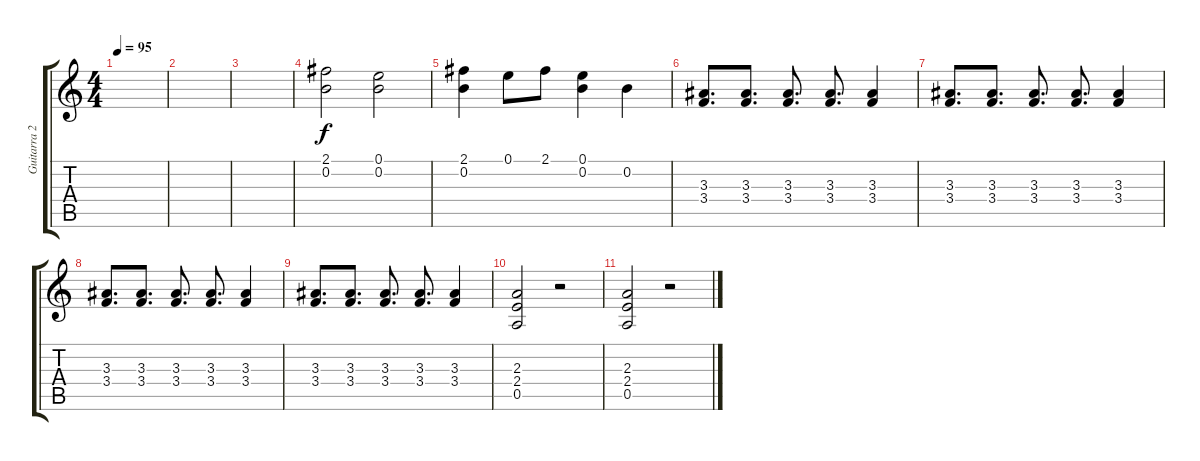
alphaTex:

\track ("Guitarra 2 - Saúl Hernandéz" "Guitarra 2") {instrument electricguitarclean}
\staff {score tabs}
\tuning (E4 B3 G3 D3 A2 E2) {hide}
\ts (4 4)
\tempo 95
\clef g2
\ks c
|
|
|
(2.1 0.2).2 (0.1 0.2).2 |
(2.1 0.2).4 0.1.8 2.1.8 (0.1 0.2).4 0.2.4 |
(3.3 3.4).8{d} (3.3 3.4).8{d} (3.3 3.4).8{d} (3.3 3.4).8{d} (3.3 3.4).4 |
(3.3 3.4).8{d} (3.3 3.4).8{d} (3.3 3.4).8{d} (3.3 3.4).8{d} (3.3 3.4).4 |
(3.3 3.4).8{d} (3.3 3.4).8{d} (3.3 3.4).8{d} (3.3 3.4).8{d} (3.3 3.4).4 |
(3.3 3.4).8{d} (3.3 3.4).8{d} (3.3 3.4).8{d} (3.3 3.4).8{d} (3.3 3.4).4 |
(2.3 2.4 0.5).2 r.2 |
(2.3 2.4 0.5).2 r.2
